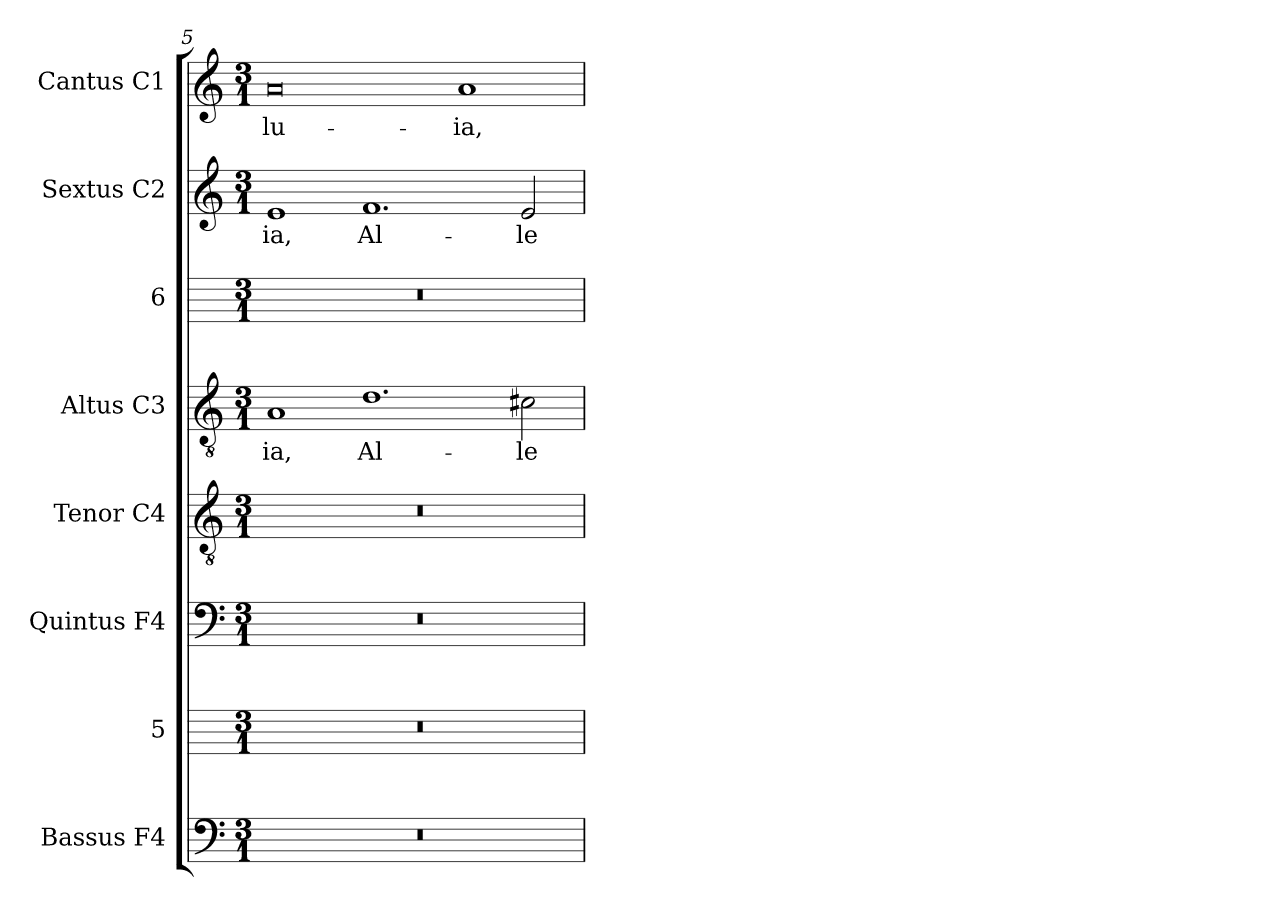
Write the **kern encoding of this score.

**kern	**kern	**kern	**kern	**kern	**text	**kern	**kern	**text	**kern	**text
*part8	*part7	*part6	*part5	*part4	*part4	*part3	*part2	*part2	*part1	*part1
*staff8	*staff7	*staff6	*staff5	*staff4	*staff4	*staff3	*staff2	*staff2	*staff1	*staff1
*I"Bassus  F4	*I"5	*I"Quintus  F4	*I"Tenor  C4	*I"Altus  C3	*	*I"6	*I"Sextus  C2	*	*I"Cantus  C1	*
*I'B	*	*	*I'T	*I'A	*	*	*	*	*I'C	*
*clefF4	*	*clefF4	*clefGv2	*clefGv2	*	*	*clefG2	*	*clefG2	*
*k[]	*k[]	*k[]	*k[]	*k[]	*	*k[]	*k[]	*	*k[]	*
*C:	*C:	*C:	*C:	*C:	*	*C:	*C:	*	*C:	*
*M3/1	*M3/1	*M3/1	*M3/1	*M3/1	*	*M3/1	*M3/1	*	*M3/1	*
=5	=5	=5	=5	=5	=5	=5	=5	=5	=5	=5
!	!	!	!	!	!LO:LY:b:cj	!	!	!LO:LY:b:cj	!	!LO:LY:b:cj
0.r	0.r	0.r	0.r	1A	-ia,	0.r	1e	-ia,	0a	-lu-
!	!	!	!	!	!LO:LY:b:cj	!	!	!LO:LY:b:cj	!	!
.	.	.	.	1.d	Al-	.	1.f	Al-	.	.
!	!	!	!	!	!	!	!	!	!	!LO:LY:b:cj
.	.	.	.	.	.	.	.	.	1a	-ia,
!	!	!	!	!	!LO:LY:b:cj	!	!	!LO:LY:b:cj	!	!
.	.	.	.	2c#X\	-le-	.	2e/	-le-	.	.
=	=	=	=	=	=	=	=	=	=	=
*-	*-	*-	*-	*-	*-	*-	*-	*-	*-	*-
